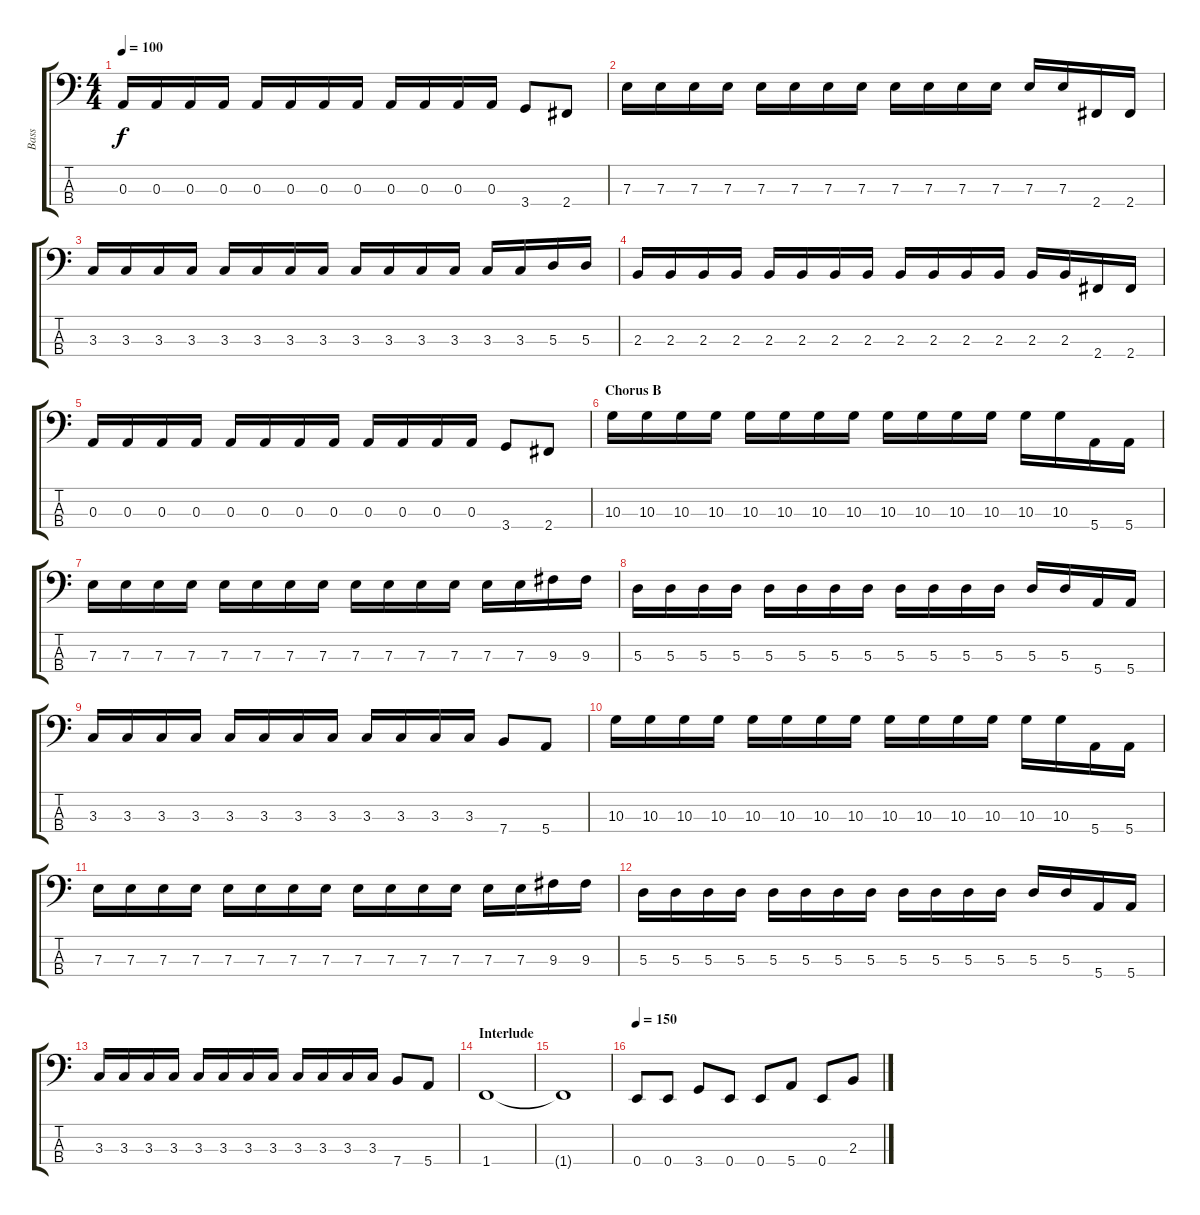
\track ("Bass" "Bass") {instrument electricbassfinger}
\staff {score tabs}
\tuning (G2 D2 A1 E1) {hide}
\ts (4 4)
\tempo 100
\clef f4
\ks c
0.3.16{dy f} 0.3.16 0.3.16 0.3.16 0.3.16 0.3.16 0.3.16 0.3.16 0.3.16 0.3.16 0.3.16 0.3.16 3.4.8 2.4.8 |
7.3.16 7.3.16 7.3.16 7.3.16 7.3.16 7.3.16 7.3.16 7.3.16 7.3.16 7.3.16 7.3.16 7.3.16 7.3.16 7.3.16 2.4.16 2.4.16 |
3.3.16 3.3.16 3.3.16 3.3.16 3.3.16 3.3.16 3.3.16 3.3.16 3.3.16 3.3.16 3.3.16 3.3.16 3.3.16 3.3.16 5.3.16 5.3.16 |
2.3.16 2.3.16 2.3.16 2.3.16 2.3.16 2.3.16 2.3.16 2.3.16 2.3.16 2.3.16 2.3.16 2.3.16 2.3.16 2.3.16 2.4.16 2.4.16 |
0.3.16 0.3.16 0.3.16 0.3.16 0.3.16 0.3.16 0.3.16 0.3.16 0.3.16 0.3.16 0.3.16 0.3.16 3.4.8 2.4.8 |
\section ("" "Chorus B")
10.3.16 10.3.16 10.3.16 10.3.16 10.3.16 10.3.16 10.3.16 10.3.16 10.3.16 10.3.16 10.3.16 10.3.16 10.3.16 10.3.16 5.4.16 5.4.16 |
7.3.16 7.3.16 7.3.16 7.3.16 7.3.16 7.3.16 7.3.16 7.3.16 7.3.16 7.3.16 7.3.16 7.3.16 7.3.16 7.3.16 9.3.16 9.3.16 |
5.3.16 5.3.16 5.3.16 5.3.16 5.3.16 5.3.16 5.3.16 5.3.16 5.3.16 5.3.16 5.3.16 5.3.16 5.3.16 5.3.16 5.4.16 5.4.16 |
3.3.16 3.3.16 3.3.16 3.3.16 3.3.16 3.3.16 3.3.16 3.3.16 3.3.16 3.3.16 3.3.16 3.3.16 7.4.8 5.4.8 |
10.3.16 10.3.16 10.3.16 10.3.16 10.3.16 10.3.16 10.3.16 10.3.16 10.3.16 10.3.16 10.3.16 10.3.16 10.3.16 10.3.16 5.4.16 5.4.16 |
7.3.16 7.3.16 7.3.16 7.3.16 7.3.16 7.3.16 7.3.16 7.3.16 7.3.16 7.3.16 7.3.16 7.3.16 7.3.16 7.3.16 9.3.16 9.3.16 |
5.3.16 5.3.16 5.3.16 5.3.16 5.3.16 5.3.16 5.3.16 5.3.16 5.3.16 5.3.16 5.3.16 5.3.16 5.3.16 5.3.16 5.4.16 5.4.16 |
3.3.16 3.3.16 3.3.16 3.3.16 3.3.16 3.3.16 3.3.16 3.3.16 3.3.16 3.3.16 3.3.16 3.3.16 7.4.8 5.4.8 |
\section ("" "Interlude")
1.4.1 |
1.4{t}.1 |
\tempo 150
0.4.8 0.4.8 3.4.8 0.4.8 0.4.8 5.4.8 0.4.8 2.3.8
